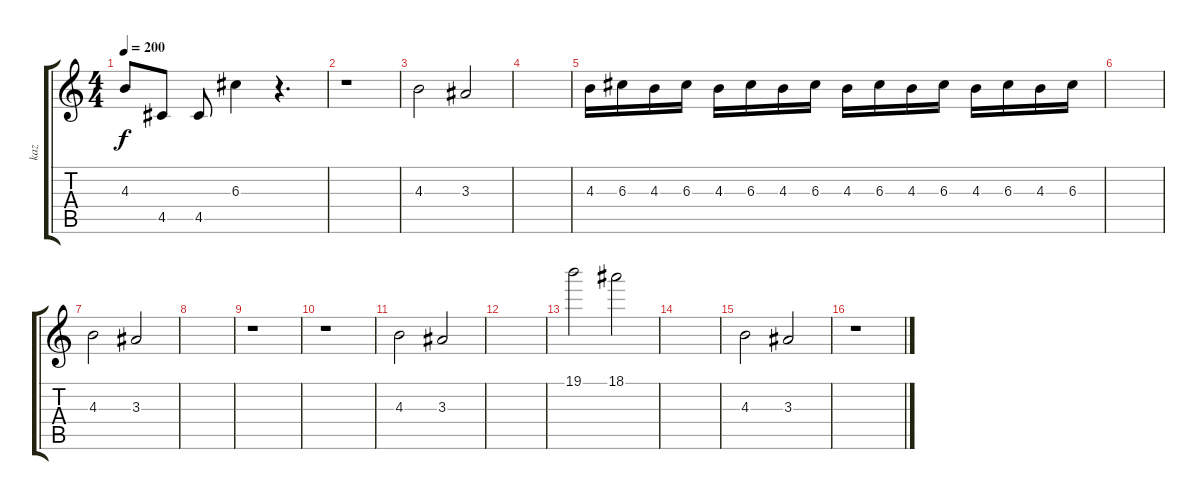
\track ("kaz" "kaz") {instrument distortionguitar}
\staff {score tabs}
\tuning (E4 B3 G3 D3 A2 E2) {hide}
\ts (4 4)
\tempo 200
\clef g2
\ks c
4.3.8{dy f} 4.5.8 4.5.8 6.3.4 r.4{d} |
r.1 |
4.3.2 3.3.2 |
|
4.3.16 6.3.16 4.3.16 6.3.16 4.3.16 6.3.16 4.3.16 6.3.16 4.3.16 6.3.16 4.3.16 6.3.16 4.3.16 6.3.16 4.3.16 6.3.16 |
|
4.3.2 3.3.2 |
|
r.1 |
r.1 |
4.3.2 3.3.2 |
|
19.1.2 18.1.2 |
|
4.3.2 3.3.2 |
r.1
